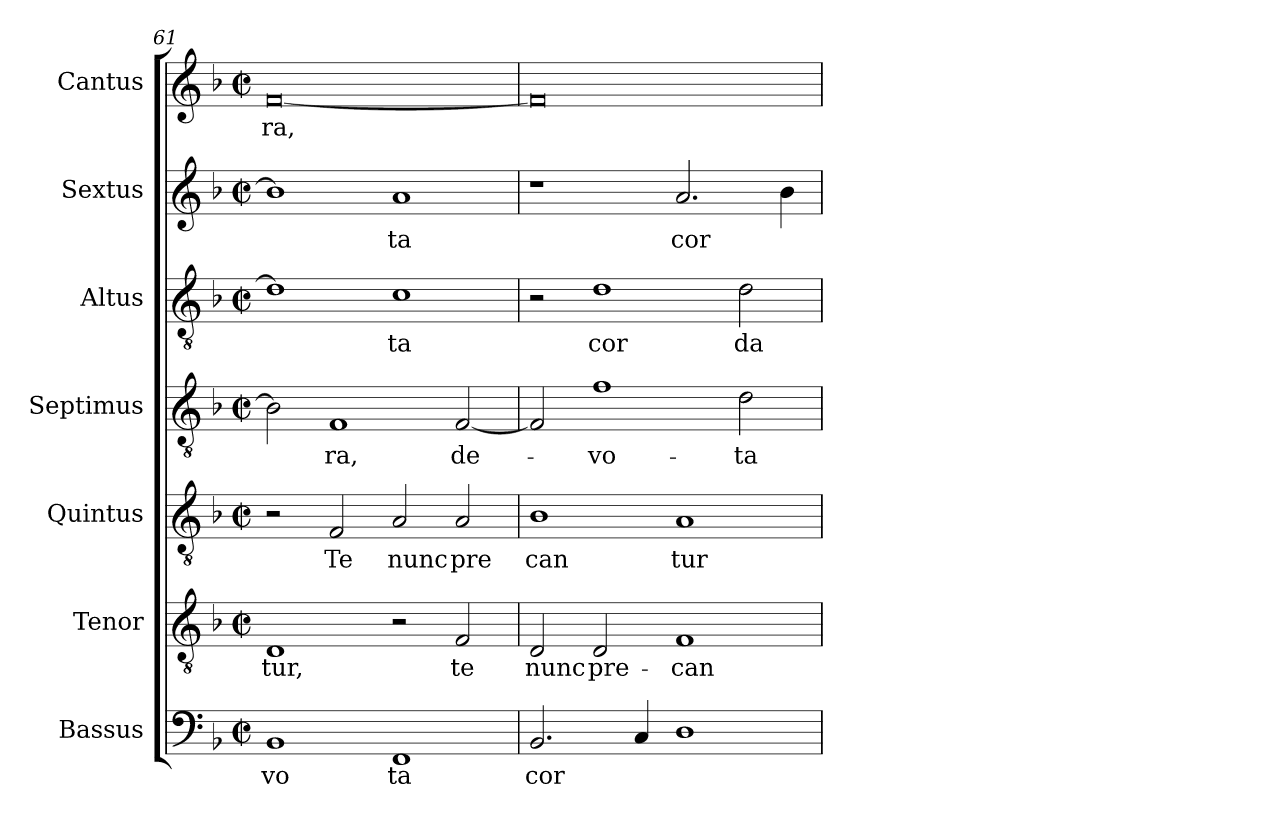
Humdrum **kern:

**kern	**text	**kern	**text	**kern	**text	**kern	**text	**kern	**text	**kern	**text	**kern	**text
*part7	*part7	*part6	*part6	*part5	*part5	*part4	*part4	*part3	*part3	*part2	*part2	*part1	*part1
*staff7	*staff7	*staff6	*staff6	*staff5	*staff5	*staff4	*staff4	*staff3	*staff3	*staff2	*staff2	*staff1	*staff1
*I"Bassus	*	*I"Tenor	*	*I"Quintus	*	*I"Septimus	*	*I"Altus	*	*I"Sextus	*	*I"Cantus	*
*clefF4	*	*clefGv2	*	*clefGv2	*	*clefGv2	*	*clefGv2	*	*clefG2	*	*clefG2	*
*k[b-]	*	*k[b-]	*	*k[b-]	*	*k[b-]	*	*k[b-]	*	*k[b-]	*	*k[b-]	*
*F:	*	*F:	*	*F:	*	*F:	*	*F:	*	*F:	*	*F:	*
*M2/2	*	*M2/2	*	*M2/2	*	*M2/2	*	*M2/2	*	*M2/2	*	*M2/2	*
*met(c|)	*	*met(c|)	*	*met(c|)	*	*met(c|)	*	*met(c|)	*	*met(c|)	*	*met(c|)	*
=61	=61	=61	=61	=61	=61	=61	=61	=61	=61	=61	=61	=61	=61
!	!LO:LY:b:cj	!	!LO:LY:b:cj	!	!	!	!	!	!	!	!	!	!LO:LY:b:cj
1BB-	vo	1D	-tur,	2r	.	2B-\]	.	1d]	.	1b-]	.	[>0f	ra,
!	!	!	!	!	!LO:LY:b:cj	!	!LO:LY:b:cj	!	!	!	!	!	!
.	.	.	.	2F/	Te	1F	-ra,	.	.	.	.	.	.
!	!LO:LY:b:cj	!	!	!	!LO:LY:b:cj	!	!	!	!LO:LY:b:cj	!	!LO:LY:b:cj	!	!
1FF	ta	2r	.	2A/	nunc	.	.	1c	-ta	1a	ta	.	.
!	!	!	!LO:LY:b:cj	!	!LO:LY:b:cj	!	!LO:LY:b:cj	!	!	!	!	!	!
.	.	2F/	te	2A/	pre	[>2F/	de-	.	.	.	.	.	.
!!LO:LB:g=z
=62	=62	=62	=62	=62	=62	=62	=62	=62	=62	=62	=62	=62	=62
!	!LO:LY:b	!	!LO:LY:b:cj	!	!LO:LY:b:cj	!	!	!	!	!	!	!	!
2.BB-/	cor	2D/	nunc	1B-	can	2F/]	.	2r	.	1r	.	0f]	.
!	!	!	!LO:LY:b:cj	!	!	!	!LO:LY:b:cj	!	!LO:LY:b:cj	!	!	!	!
.	.	2D/	pre-	.	.	1f	-vo-	1d	cor	.	.	.	.
4C/	.	.	.	.	.	.	.	.	.	.	.	.	.
!	!	!	!LO:LY:b:cj	!	!LO:LY:b:cj	!	!	!	!	!	!LO:LY:b	!	!
1D	.	1F	-can-	1A	tur	.	.	.	.	2.a/	cor	.	.
!	!	!	!	!	!	!	!LO:LY:b:cj	!	!LO:LY:b:cj	!	!	!	!
.	.	.	.	.	.	2d\	-ta	2d\	da	.	.	.	.
.	.	.	.	.	.	.	.	.	.	4b-\	.	.	.
=	=	=	=	=	=	=	=	=	=	=	=	=	=
*-	*-	*-	*-	*-	*-	*-	*-	*-	*-	*-	*-	*-	*-
